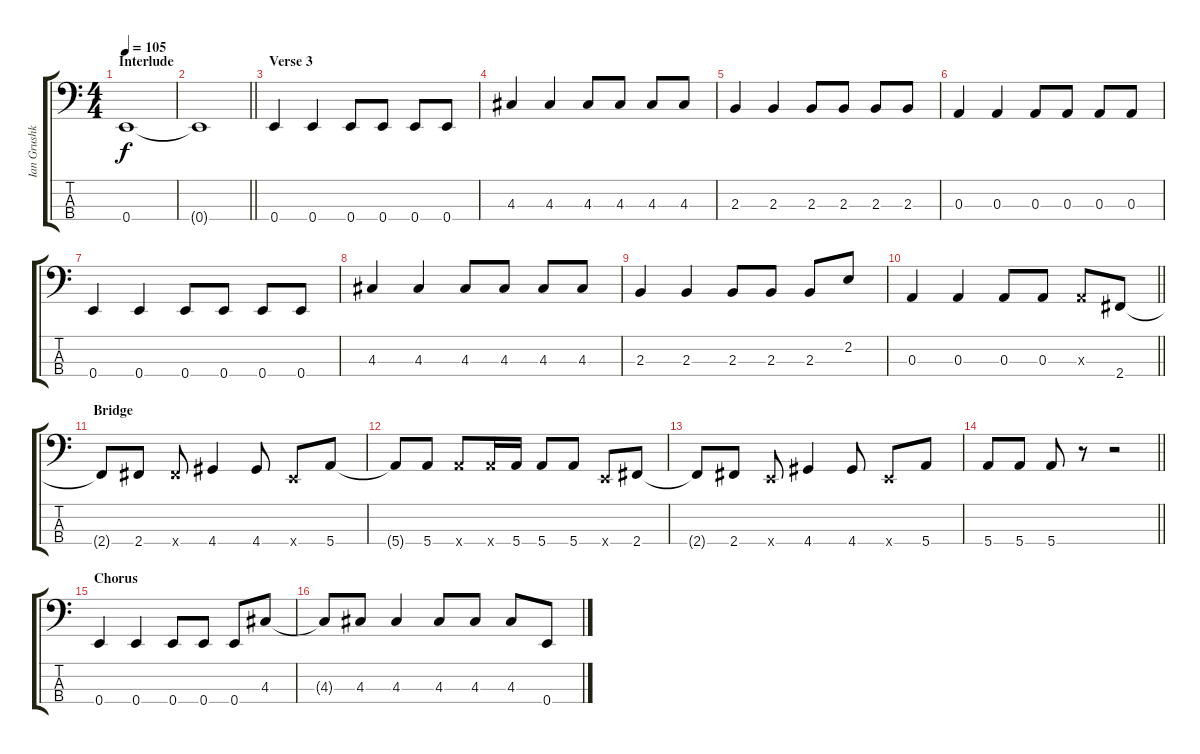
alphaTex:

\track ("Ian Grushka" "Ian Grushk") {instrument electricbassfinger}
\staff {score tabs}
\tuning (G2 D2 A1 E1) {hide}
\ts (4 4)
\section ("" "Interlude")
\tempo 105
\clef f4
\ks c
0.4.1{dy f} |
\barLineRight lightlight
0.4{t}.1 |
\section ("" "Verse 3")
0.4.4 0.4.4 0.4.8 0.4.8 0.4.8 0.4.8 |
4.3.4 4.3.4 4.3.8 4.3.8 4.3.8 4.3.8 |
2.3.4 2.3.4 2.3.8 2.3.8 2.3.8 2.3.8 |
0.3.4 0.3.4 0.3.8 0.3.8 0.3.8 0.3.8 |
0.4.4 0.4.4 0.4.8 0.4.8 0.4.8 0.4.8 |
4.3.4 4.3.4 4.3.8 4.3.8 4.3.8 4.3.8 |
2.3.4 2.3.4 2.3.8 2.3.8 2.3.8 2.2.8 |
\barLineRight lightlight
0.3.4 0.3.4 0.3.8 0.3.8 0.3{x}.8 2.4.8 |
\section ("" "Bridge")
2.4{t}.8 2.4.8 2.4{x}.8 4.4.4 4.4.8 0.4{x}.8 5.4.8 |
5.4{t}.8 5.4.8 5.4{x}.8 5.4{x}.16 5.4.16 5.4.8 5.4.8 0.4{x}.8 2.4.8 |
2.4{t}.8 2.4.8 0.4{x}.8 4.4.4 4.4.8 0.4{x}.8 5.4.8 |
\barLineRight lightlight
5.4.8 5.4.8 5.4.8 r.8 r.2 |
\section ("" "Chorus")
0.4.4 0.4.4 0.4.8 0.4.8 0.4.8 4.3.8 |
4.3{t}.8 4.3.8 4.3.4 4.3.8 4.3.8 4.3.8 0.4.8
